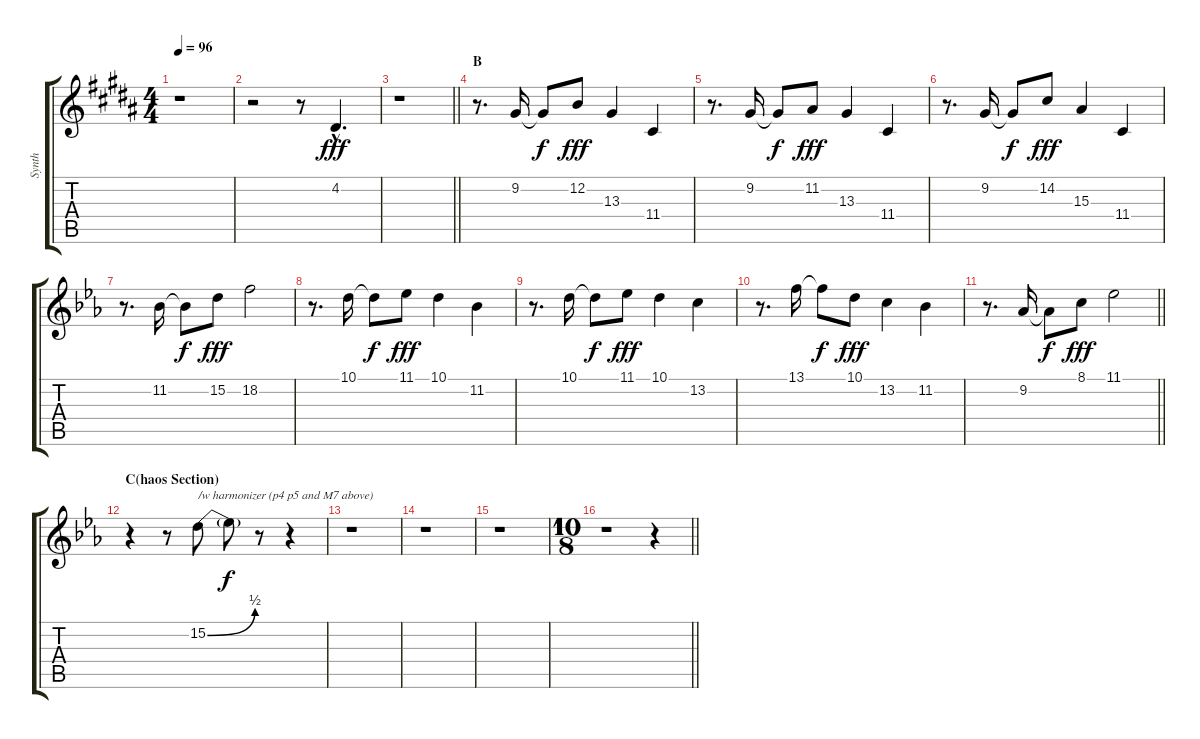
\track ("Synth" "Synth") {instrument lead6voice}
\staff {score tabs}
\tuning (E4 B3 G3 D3 A2 E2) {hide}
\ts (4 4)
\tempo 96
\clef g2
\ks b
r.1{dy fff} |
r.2 r.8 4.2{hac}.4{d} |
\barLineRight lightlight
r.1 |
\section ("" "B")
r.8{d} 9.2.16 9.2{t}.8{dy f} 12.2.8{dy fff} 13.3.4 11.4.4 |
r.8{d} 9.2.16 9.2{t}.8{dy f} 11.2.8{dy fff} 13.3.4 11.4.4 |
r.8{d} 9.2.16 9.2{t}.8{dy f} 14.2.8{dy fff} 15.3.4 11.4.4 |
\ks eb
r.8{d} 11.2.16 11.2{t}.8{dy f} 15.2.8{dy fff} 18.2.2 |
r.8{d} 10.1.16 10.1{t}.8{dy f} 11.1.8{dy fff} 10.1.4 11.2.4 |
r.8{d} 10.1.16 10.1{t}.8{dy f} 11.1.8{dy fff} 10.1.4 13.2.4 |
r.8{d} 13.1.16 13.1{t}.8{dy f} 10.1.8{dy fff} 13.2.4 11.2.4 |
\barLineRight lightlight
r.8{d} 9.2.16 9.2{t}.8{dy f} 8.1.8{dy fff} 11.1.2 |
\section ("" "C(haos Section)")
r.4 r.8 15.2{be (bend 0 0 60 2)}.8{txt "/w harmonizer (p4 p5 and M7 above)"} 15.2{t}.8{dy f} r.8 r.4 |
r.1 |
r.1 |
r.1 |
\ts (10 8)
\barLineRight lightlight
r.1 r.4
